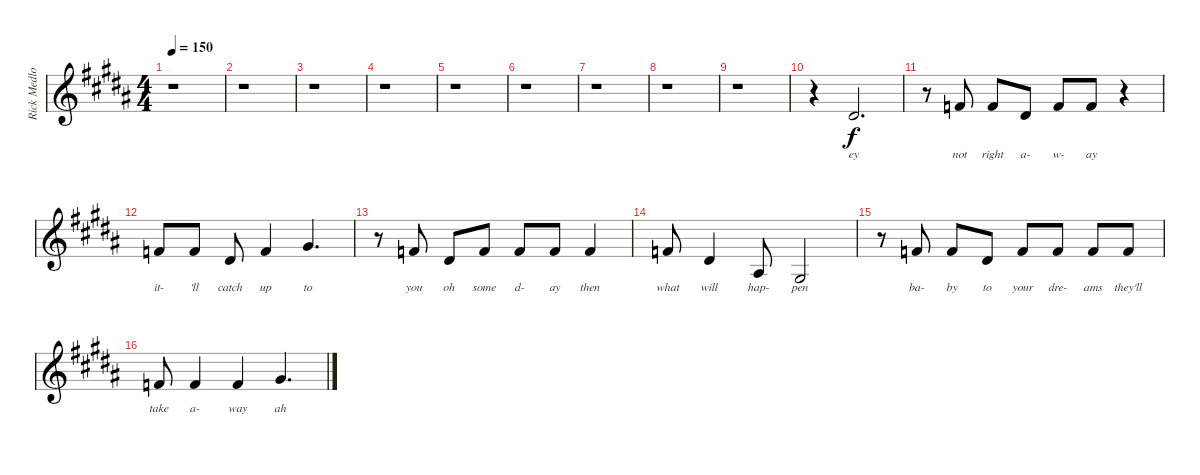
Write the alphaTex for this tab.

\track ("Rick Medlocke Vocals" "Rick Medlo") {instrument violin}
\staff {score}
\tuning (Eb4 Bb3 Gb3 Db3 Ab2 Eb2) {hide}
\ts (4 4)
\tempo 150
\clef g2
\ks b
r.1{dy f} |
r.1 |
r.1 |
r.1 |
r.1 |
r.1 |
r.1 |
r.1 |
r.1 |
r.4 9.3.2{d lyrics (0 "ey") lyrics (1 "") lyrics (2 "") lyrics (3 "") lyrics (4 "")} |
r.8 7.2.8{lyrics (0 "not") lyrics (1 "") lyrics (2 "") lyrics (3 "") lyrics (4 "")} 7.2.8{lyrics (0 "right") lyrics (1 "") lyrics (2 "") lyrics (3 "") lyrics (4 "")} 9.3.8{lyrics (0 "a-") lyrics (1 "") lyrics (2 "") lyrics (3 "") lyrics (4 "")} 7.2.8{lyrics (0 "w-") lyrics (1 "") lyrics (2 "") lyrics (3 "") lyrics (4 "")} 7.2.8{lyrics (0 "ay") lyrics (1 "") lyrics (2 "") lyrics (3 "") lyrics (4 "")} r.4 |
7.2.8{lyrics (0 "it-") lyrics (1 "") lyrics (2 "") lyrics (3 "") lyrics (4 "")} 7.2.8{lyrics (0 "'ll") lyrics (1 "") lyrics (2 "") lyrics (3 "") lyrics (4 "")} 9.3.8{lyrics (0 "catch") lyrics (1 "") lyrics (2 "") lyrics (3 "") lyrics (4 "")} 7.2.4{lyrics (0 "up") lyrics (1 "") lyrics (2 "") lyrics (3 "") lyrics (4 "")} 10.2.4{d lyrics (0 "to") lyrics (1 "") lyrics (2 "") lyrics (3 "") lyrics (4 "")} |
r.8 7.2.8{lyrics (0 "you") lyrics (1 "") lyrics (2 "") lyrics (3 "") lyrics (4 "")} 9.3.8{lyrics (0 "oh") lyrics (1 "") lyrics (2 "") lyrics (3 "") lyrics (4 "")} 7.2.8{lyrics (0 "some") lyrics (1 "") lyrics (2 "") lyrics (3 "") lyrics (4 "")} 7.2.8{lyrics (0 "d-") lyrics (1 "") lyrics (2 "") lyrics (3 "") lyrics (4 "")} 7.2.8{lyrics (0 "ay") lyrics (1 "") lyrics (2 "") lyrics (3 "") lyrics (4 "")} 7.2.4{lyrics (0 "then") lyrics (1 "") lyrics (2 "") lyrics (3 "") lyrics (4 "")} |
7.2.8{lyrics (0 "what") lyrics (1 "") lyrics (2 "") lyrics (3 "") lyrics (4 "")} 9.3.4{lyrics (0 "will") lyrics (1 "") lyrics (2 "") lyrics (3 "") lyrics (4 "")} 9.4.8{lyrics (0 "hap-") lyrics (1 "") lyrics (2 "") lyrics (3 "") lyrics (4 "")} 7.4.2{lyrics (0 "pen") lyrics (1 "") lyrics (2 "") lyrics (3 "") lyrics (4 "")} |
r.8 7.2.8{lyrics (0 "ba-") lyrics (1 "") lyrics (2 "") lyrics (3 "") lyrics (4 "")} 7.2.8{lyrics (0 "by") lyrics (1 "") lyrics (2 "") lyrics (3 "") lyrics (4 "")} 9.3.8{lyrics (0 "to") lyrics (1 "") lyrics (2 "") lyrics (3 "") lyrics (4 "")} 7.2.8{lyrics (0 "your") lyrics (1 "") lyrics (2 "") lyrics (3 "") lyrics (4 "")} 7.2.8{lyrics (0 "dre-") lyrics (1 "") lyrics (2 "") lyrics (3 "") lyrics (4 "")} 7.2.8{lyrics (0 "ams") lyrics (1 "") lyrics (2 "") lyrics (3 "") lyrics (4 "")} 7.2.8{lyrics (0 "they'll") lyrics (1 "") lyrics (2 "") lyrics (3 "") lyrics (4 "")} |
7.2.8{lyrics (0 "take") lyrics (1 "") lyrics (2 "") lyrics (3 "") lyrics (4 "")} 7.2.4{lyrics (0 "a-") lyrics (1 "") lyrics (2 "") lyrics (3 "") lyrics (4 "")} 7.2.4{lyrics (0 "way") lyrics (1 "") lyrics (2 "") lyrics (3 "") lyrics (4 "")} 10.2.4{d lyrics (0 "ah") lyrics (1 "") lyrics (2 "") lyrics (3 "") lyrics (4 "")}
